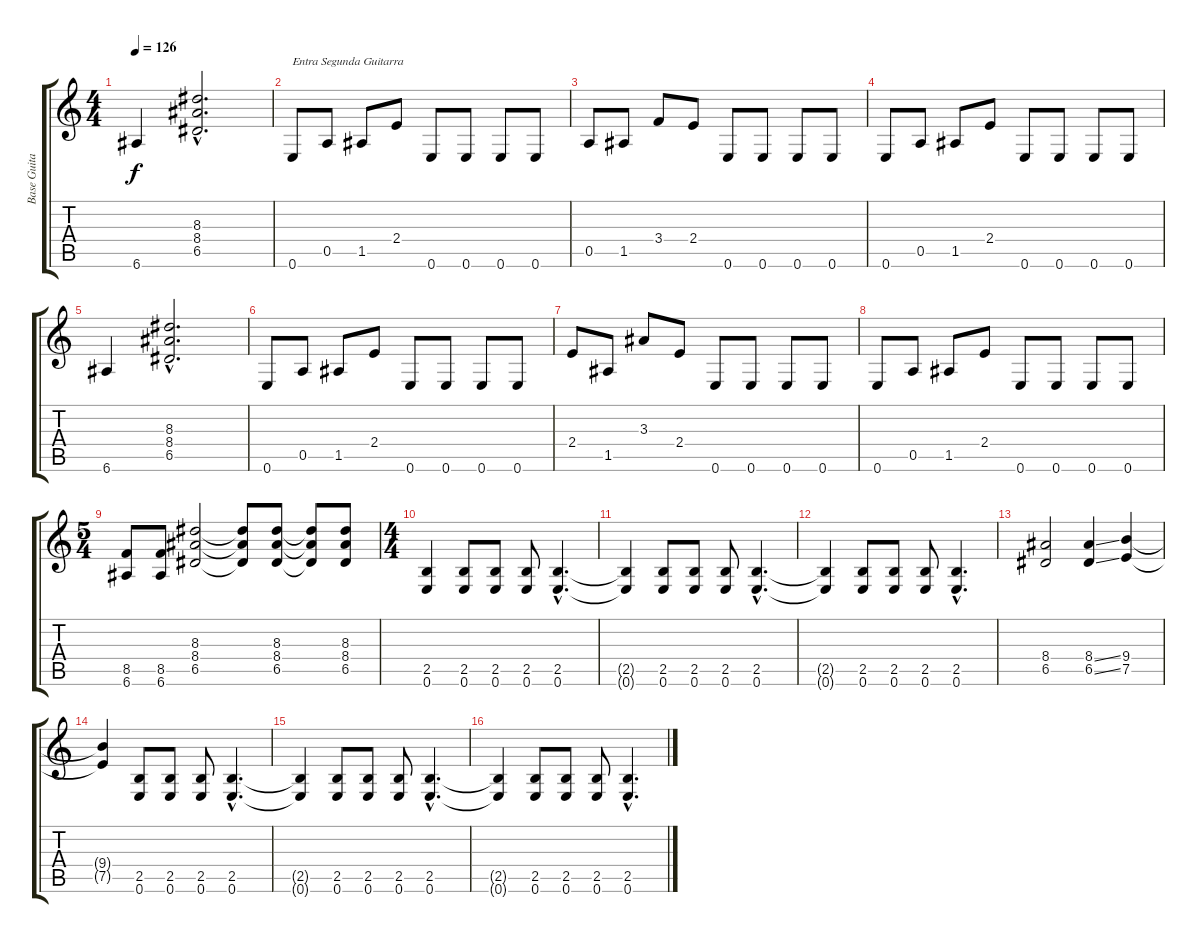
\track ("Base Guitar" "Base Guita") {instrument distortionguitar}
\staff {score tabs}
\tuning (E4 B3 G3 D3 A2 E2) {hide}
\ts (4 4)
\tempo 126
\clef g2
\ks c
6.6.4{dy f} (8.3{hac} 8.4{hac} 6.5{hac}).2{d} |
0.6.8{txt "Entra Segunda Guitarra"} 0.5.8 1.5.8 2.4.8 0.6.8 0.6.8 0.6.8 0.6.8 |
0.5.8 1.5.8 3.4.8 2.4.8 0.6.8 0.6.8 0.6.8 0.6.8 |
0.6.8 0.5.8 1.5.8 2.4.8 0.6.8 0.6.8 0.6.8 0.6.8 |
6.6.4 (8.3{hac} 8.4{hac} 6.5{hac}).2{d} |
0.6.8 0.5.8 1.5.8 2.4.8 0.6.8 0.6.8 0.6.8 0.6.8 |
2.4.8 1.5.8 3.3.8 2.4.8 0.6.8 0.6.8 0.6.8 0.6.8 |
0.6.8 0.5.8 1.5.8 2.4.8 0.6.8 0.6.8 0.6.8 0.6.8 |
\ts (5 4)
(8.5 6.6).8 (8.5 6.6).8 (8.3 8.4 6.5).2 (8.3{t} 8.4{t} 6.5{t}).8 (8.3 8.4 6.5).8 (8.3{t} 8.4{t} 6.5{t}).8 (8.3 8.4 6.5).8 |
\ts (4 4)
(2.5 0.6).4 (2.5 0.6).8 (2.5 0.6).8 (2.5 0.6).8 (2.5{hac} 0.6{hac}).4{d} |
(2.5{t} 0.6{t}).4 (2.5 0.6).8 (2.5 0.6).8 (2.5 0.6).8 (2.5{hac} 0.6{hac}).4{d} |
(2.5{t} 0.6{t}).4 (2.5 0.6).8 (2.5 0.6).8 (2.5 0.6).8 (2.5{hac} 0.6{hac}).4{d} |
(8.4 6.5).2 (8.4{ss} 6.5{ss}).4 (9.4 7.5).4 |
(9.4{t} 7.5{t}).4 (2.5 0.6).8 (2.5 0.6).8 (2.5 0.6).8 (2.5{hac} 0.6{hac}).4{d} |
(2.5{t} 0.6{t}).4 (2.5 0.6).8 (2.5 0.6).8 (2.5 0.6).8 (2.5{hac} 0.6{hac}).4{d} |
(2.5{t} 0.6{t}).4 (2.5 0.6).8 (2.5 0.6).8 (2.5 0.6).8 (2.5{hac} 0.6{hac}).4{d}
